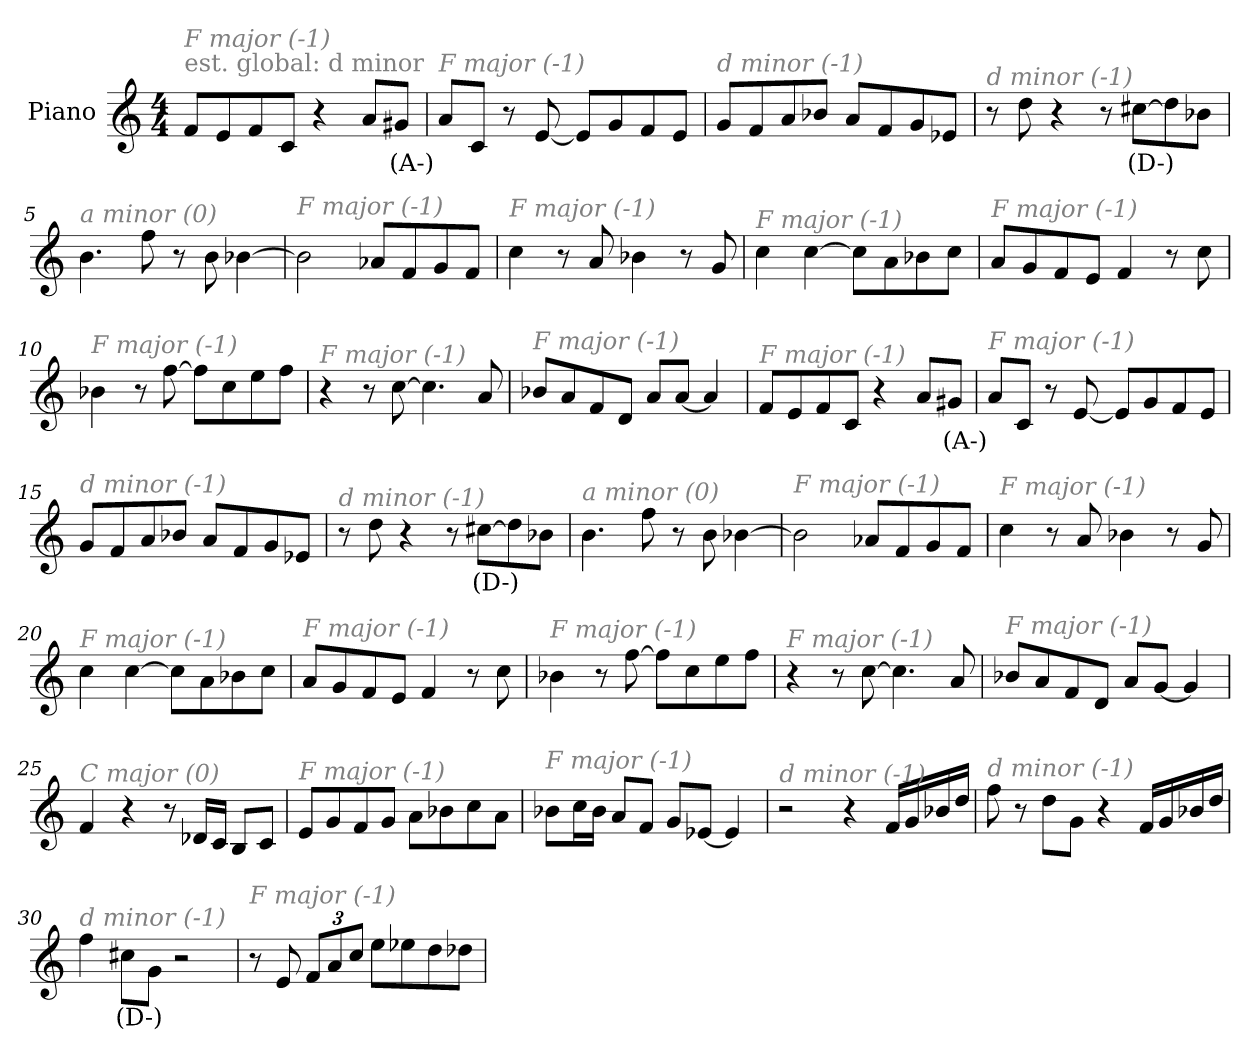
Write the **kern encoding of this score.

**kern	**text
*part1	*part1
*staff1	*staff1
*I"Piano	*
*I'Pno	*
*clefG2	*
*k[]	*
*M4/4	*
*MM220	*
=1	=1
!LO:TX:a:color=#808080:t=est. global&colon; d minor	!
!LO:TX:i:color=#808080:t=F major (-1)	!
8f/L	.
8e/	.
8f/	.
8c/J	.
4r	.
8a/L	.
8g#Xi/J	(A-)
=2	=2
!LO:TX:i:color=#808080:t=F major (-1)	!
8a/L	.
8c/J	.
8r	.
[8e/	.
8e/L]	.
8g/	.
8f/	.
8e/J	.
=3	=3
!LO:TX:i:color=#808080:t=d minor (-1)	!
8g/L	.
8f/	.
8a/	.
8b-X/J	.
8a/L	.
8f/	.
8g/	.
8e-X/J	.
=4	=4
!LO:TX:i:color=#808080:t=d minor (-1)	!
8r	.
8dd\	.
4r	.
8r	.
[8cc#Xj\L	(D-)
8dd-\]	.
8b-X\J	.
!!LO:LB:g=z
=5	=5
!LO:TX:i:color=#808080:t=a minor (0)	!
4.b\	.
8ff\	.
8r	.
8b\	.
[4b-X\	.
=6	=6
!LO:TX:i:color=#808080:t=F major (-1)	!
2b-\]	.
8a-X/L	.
8f/	.
8g/	.
8f/J	.
=7	=7
!LO:TX:i:color=#808080:t=F major (-1)	!
4cc\	.
8r	.
8a/	.
4b-X\	.
8r	.
8g/	.
=8	=8
!LO:TX:i:color=#808080:t=F major (-1)	!
4cc\	.
[4cc\	.
8cc\L]	.
8a\	.
8b-X\	.
8cc\J	.
=9	=9
!LO:TX:i:color=#808080:t=F major (-1)	!
8a/L	.
8g/	.
8f/	.
8e/J	.
4f/	.
8r	.
8cc\	.
!!LO:LB:g=z
=10	=10
!LO:TX:i:color=#808080:t=F major (-1)	!
4b-X\	.
8r	.
[8ff\	.
8ff\L]	.
8cc\	.
8ee\	.
8ff\J	.
=11	=11
!LO:TX:i:color=#808080:t=F major (-1)	!
4r	.
8r	.
[8cc\	.
4.cc\]	.
8a/	.
=12	=12
!LO:TX:i:color=#808080:t=F major (-1)	!
8b-X/L	.
8a/	.
8f/	.
8d/J	.
8a/L	.
[8a/J	.
4a/]	.
=13	=13
!LO:TX:i:color=#808080:t=F major (-1)	!
8f/L	.
8e/	.
8f/	.
8c/J	.
4r	.
8a/L	.
8g#Xi/J	(A-)
=14	=14
!LO:TX:i:color=#808080:t=F major (-1)	!
8a/L	.
8c/J	.
8r	.
[8e/	.
8e/L]	.
8g/	.
8f/	.
8e/J	.
!!LO:LB:g=z
=15	=15
!LO:TX:i:color=#808080:t=d minor (-1)	!
8g/L	.
8f/	.
8a/	.
8b-X/J	.
8a/L	.
8f/	.
8g/	.
8e-X/J	.
=16	=16
!LO:TX:i:color=#808080:t=d minor (-1)	!
8r	.
8dd\	.
4r	.
8r	.
[8cc#Xj\L	(D-)
8dd-\]	.
8b-X\J	.
=17	=17
!LO:TX:i:color=#808080:t=a minor (0)	!
4.b\	.
8ff\	.
8r	.
8b\	.
[4b-X\	.
=18	=18
!LO:TX:i:color=#808080:t=F major (-1)	!
2b-\]	.
8a-X/L	.
8f/	.
8g/	.
8f/J	.
=19	=19
!LO:TX:i:color=#808080:t=F major (-1)	!
4cc\	.
8r	.
8a/	.
4b-X\	.
8r	.
8g/	.
!!LO:LB:g=z
=20	=20
!LO:TX:i:color=#808080:t=F major (-1)	!
4cc\	.
[4cc\	.
8cc\L]	.
8a\	.
8b-X\	.
8cc\J	.
=21	=21
!LO:TX:i:color=#808080:t=F major (-1)	!
8a/L	.
8g/	.
8f/	.
8e/J	.
4f/	.
8r	.
8cc\	.
=22	=22
!LO:TX:i:color=#808080:t=F major (-1)	!
4b-X\	.
8r	.
[8ff\	.
8ff\L]	.
8cc\	.
8ee\	.
8ff\J	.
=23	=23
!LO:TX:i:color=#808080:t=F major (-1)	!
4r	.
8r	.
[8cc\	.
4.cc\]	.
8a/	.
=24	=24
!LO:TX:i:color=#808080:t=F major (-1)	!
8b-X/L	.
8a/	.
8f/	.
8d/J	.
8a/L	.
[8g/J	.
4g/]	.
!!LO:LB:g=z
=25	=25
!LO:TX:i:color=#808080:t=C major (0)	!
4f/	.
4r	.
8r	.
16d-X/LL	.
16c/JJ	.
8B/L	.
8c/J	.
=26	=26
!LO:TX:i:color=#808080:t=F major (-1)	!
8e/L	.
8g/	.
8f/	.
8g/J	.
8a\L	.
8b-X\	.
8cc\	.
8a\J	.
=27	=27
!LO:TX:i:color=#808080:t=F major (-1)	!
8b-X\L	.
16cc\L	.
16b-\JJ	.
8a/L	.
8f/J	.
8g/L	.
[8e-X/J	.
4e-/]	.
=28	=28
!LO:TX:i:color=#808080:t=d minor (-1)	!
2r	.
4r	.
16f/LL	.
16g/	.
16b-X/	.
16dd/JJ	.
!!LO:LB:g=z
=29	=29
!LO:TX:i:color=#808080:t=d minor (-1)	!
8ff\	.
8r	.
8dd\L	.
8g\J	.
4r	.
16f/LL	.
16g/	.
16b-X/	.
16dd/JJ	.
=30	=30
!LO:TX:i:color=#808080:t=d minor (-1)	!
4ff\	.
8cc#Xj\L	(D-)
8g\J	.
2r	.
=31	=31
!LO:TX:i:color=#808080:t=F major (-1)	!
8r	.
8e/	.
*Xbrackettup	*
12f/L	.
12a/	.
12cc/J	.
8ee\L	.
8ee-X\	.
8dd\	.
8dd-X\J	.
=	=
*-	*-
